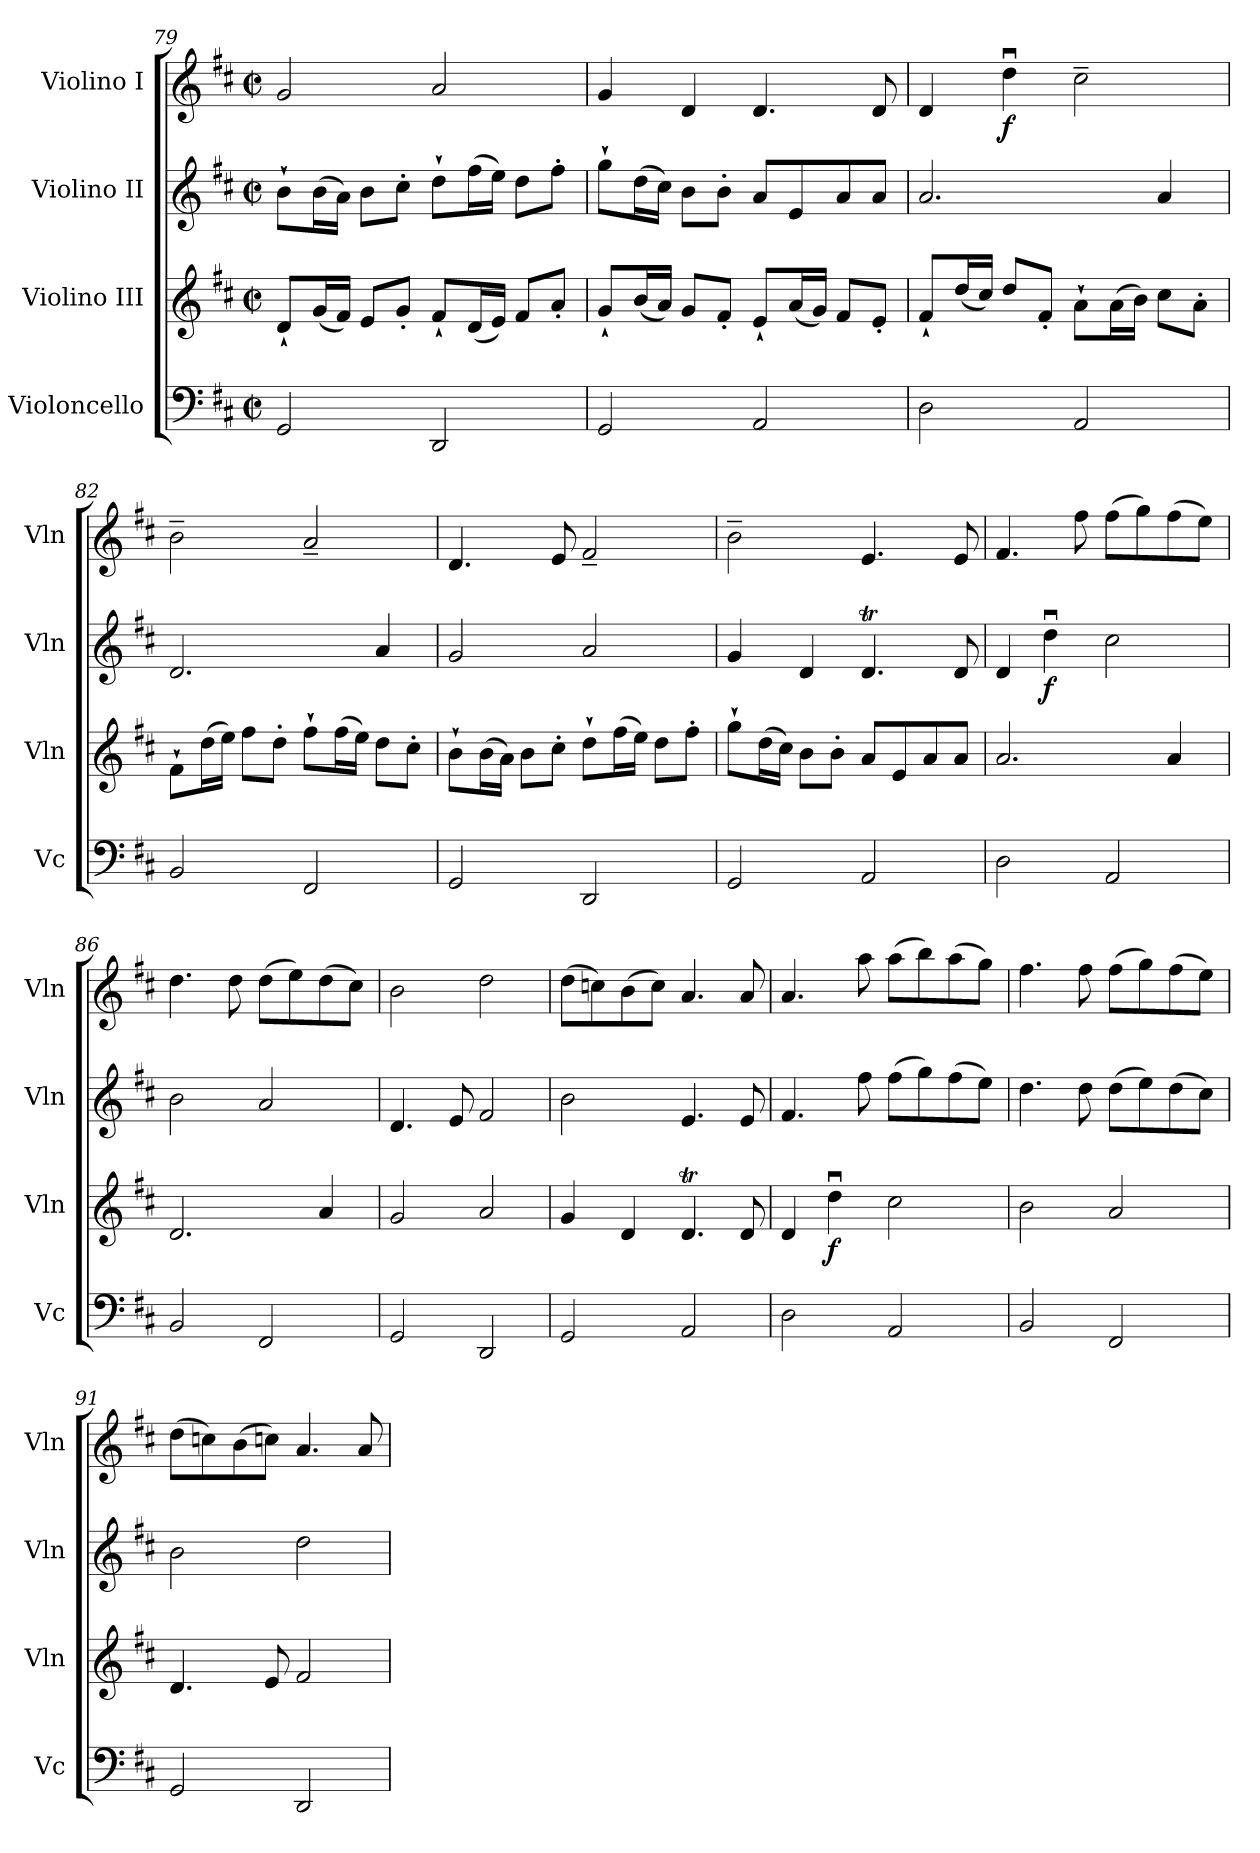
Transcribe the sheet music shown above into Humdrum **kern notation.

**kern	**kern	**dynam	**kern	**dynam	**kern	**dynam
*part4	*part3	*part3	*part2	*part2	*part1	*part1
*staff4	*staff3	*staff3	*staff2	*staff2	*staff1	*staff1
*I"Violoncello	*I"Violino III	*	*I"Violino II	*	*I"Violino I	*
*I'Vc	*I'Vln	*	*I'Vln	*	*I'Vln	*
!!LO:LB:g=z
*clefF4	*clefG2	*	*clefG2	*	*clefG2	*
*k[f#c#]	*k[f#c#]	*	*k[f#c#]	*	*k[f#c#]	*
*M4/4	*M4/4	*	*M4/4	*	*M4/4	*
*met(c|)	*met(c|)	*	*met(c|)	*	*met(c|)	*
=79	=79	=79	=79	=79	=79	=79
2GG/	8d`/L	.	8b`\L	.	2g/	.
.	(16g/L	.	(16b\L	.	.	.
.	16f#/JJ)	.	16a\JJ)	.	.	.
.	8e/L	.	8b\L	.	.	.
.	8g'/J	.	8cc#'\J	.	.	.
2DD/	8f#`/L	.	8dd`\L	.	2a/	.
.	(16d/L	.	(16ff#\L	.	.	.
.	16e/JJ)	.	16ee\JJ)	.	.	.
.	8f#/L	.	8dd\L	.	.	.
.	8a'/J	.	8ff#'\J	.	.	.
=80	=80	=80	=80	=80	=80	=80
2GG/	8g`/L	.	8gg`\L	.	4g/	.
.	(16b/L	.	(16dd\L	.	.	.
.	16a/JJ)	.	16cc#\JJ)	.	.	.
.	8g/L	.	8b\L	.	4d/	.
.	8f#'/J	.	8b'\J	.	.	.
2AA/	8e`/L	.	8a/L	.	4.d/	.
.	(16a/L	.	8e/	.	.	.
.	16g/JJ)	.	.	.	.	.
.	8f#/L	.	8a/	.	.	.
.	8e'/J	.	8a/J	.	8d/	.
=81	=81	=81	=81	=81	=81	=81
2D\	8f#`/L	.	2.a/	.	4d/	.
.	(16dd/L	.	.	.	.	.
.	16cc#/JJ)	.	.	.	.	.
!	!	!	!	!	!	!LO:DY:b
.	8dd/L	.	.	.	4ddu\	f
.	8f#'/J	.	.	.	.	.
2AA/	8a`\L	.	.	.	2cc#~\	.
.	(16a\L	.	.	.	.	.
.	16b\JJ)	.	.	.	.	.
!	!	!	!	!LO:DY:b	!	!
.	8cc#\L	.	4a/	other-dynamics	.	.
.	8a'\J	.	.	.	.	.
=82	=82	=82	=82	=82	=82	=82
2BB/	8f#`\L	.	2.d/	.	2b~\	.
.	(16dd\L	.	.	.	.	.
.	16ee\JJ)	.	.	.	.	.
.	8ff#\L	.	.	.	.	.
.	8dd'\J	.	.	.	.	.
2FF#/	8ff#`\L	.	.	.	2a~/	.
.	(16ff#\L	.	.	.	.	.
.	16ee\JJ)	.	.	.	.	.
.	8dd\L	.	4a/	.	.	.
.	8cc#'\J	.	.	.	.	.
!!LO:PB:g=z
=83	=83	=83	=83	=83	=83	=83
2GG/	8b`\L	.	2g/	.	4.d/	.
.	(16b\L	.	.	.	.	.
.	16a\JJ)	.	.	.	.	.
.	8b\L	.	.	.	.	.
.	8cc#'\J	.	.	.	8e/	.
2DD/	8dd`\L	.	2a/	.	2f#~/	.
.	(16ff#\L	.	.	.	.	.
.	16ee\JJ)	.	.	.	.	.
.	8dd\L	.	.	.	.	.
.	8ff#'\J	.	.	.	.	.
=84	=84	=84	=84	=84	=84	=84
2GG/	8gg`\L	.	4g/	.	2b~\	.
.	(16dd\L	.	.	.	.	.
.	16cc#\JJ)	.	.	.	.	.
.	8b\L	.	4d/	.	.	.
.	8b'\J	.	.	.	.	.
2AA/	8a/L	.	4.dT/	.	4.e/	.
.	8e/	.	.	.	.	.
.	8a/	.	.	.	.	.
.	8a/J	.	8d/	.	8e/	.
=85	=85	=85	=85	=85	=85	=85
2D\	2.a/	.	4d/	.	4.f#/	.
!	!	!	!	!LO:DY:b	!	!
.	.	.	4ddu\	f	.	.
!	!	!	!	!	!	!LO:DY:b
.	.	.	.	.	8ff#\	other-dynamics
2AA/	.	.	2cc#\	.	(8ff#\L	.
.	.	.	.	.	8gg\)	.
.	4a/	.	.	.	(8ff#\	.
.	.	.	.	.	8ee\J)	.
=86	=86	=86	=86	=86	=86	=86
!	!	!	!	!LO:DY:b	!	!
2BB/	2.d/	.	2b\	other-dynamics	4.dd\	.
.	.	.	.	.	8dd\	.
2FF#/	.	.	2a/	.	(8dd\L	.
.	.	.	.	.	8ee\)	.
.	4a/	.	.	.	(8dd\	.
.	.	.	.	.	8cc#\J)	.
=87	=87	=87	=87	=87	=87	=87
2GG/	2g/	.	4.d/	.	2b\	.
.	.	.	8e/	.	.	.
2DD/	2a/	.	2f#/	.	2dd\	.
=88	=88	=88	=88	=88	=88	=88
2GG/	4g/	.	2b\	.	(8dd\L	.
.	.	.	.	.	8ccn\)	.
.	4d/	.	.	.	(8b\	.
.	.	.	.	.	8cc\J)	.
2AA/	4.dT/	.	4.e/	.	4.a/	.
.	8d/	.	8e/	.	8a/	.
!!LO:LB:g=z
=89	=89	=89	=89	=89	=89	=89
2D\	4d/	.	4.f#/	.	4.a/	.
!	!	!LO:DY:b	!	!	!	!
.	4ddu\	f	.	.	.	.
!	!	!	!	!LO:DY:b	!	!
.	.	.	8ff#\	other-dynamics	8aa\	.
2AA/	2cc#\	.	(8ff#\L	.	(8aa\L	.
.	.	.	8gg\)	.	8bb\)	.
.	.	.	(8ff#\	.	(8aa\	.
.	.	.	8ee\J)	.	8gg\J)	.
=90	=90	=90	=90	=90	=90	=90
2BB/	2b\	.	4.dd\	.	4.ff#\	.
.	.	.	8dd\	.	8ff#\	.
2FF#/	2a/	.	(8dd\L	.	(8ff#\L	.
.	.	.	8ee\)	.	8gg\)	.
.	.	.	(8dd\	.	(8ff#\	.
.	.	.	8cc#\J)	.	8ee\J)	.
=91	=91	=91	=91	=91	=91	=91
2GG/	4.d/	.	2b\	.	(8dd\L	.
.	.	.	.	.	8ccn\)	.
.	.	.	.	.	(8b\	.
.	8e/	.	.	.	8ccn\J)	.
2DD/	2f#/	.	2dd\	.	4.a/	.
.	.	.	.	.	8a/	.
=	=	=	=	=	=	=
*-	*-	*-	*-	*-	*-	*-
